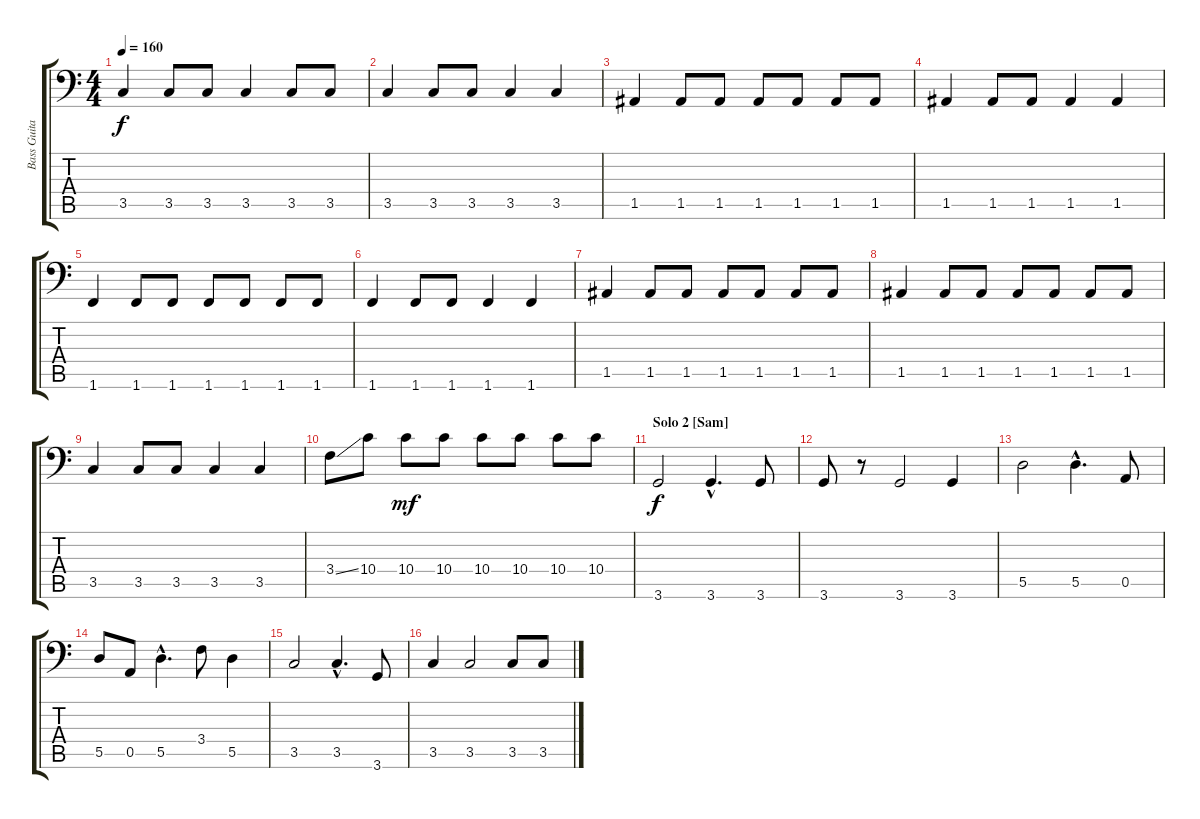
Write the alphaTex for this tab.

\track ("Bass Guitar" "Bass Guita") {instrument electricbassfinger}
\staff {score tabs}
\tuning (E3 B2 G2 D2 A1 E1) {hide}
\ts (4 4)
\tempo 160
\clef f4
\ks c
3.5.4{dy f} 3.5.8 3.5.8 3.5.4 3.5.8 3.5.8 |
3.5.4 3.5.8 3.5.8 3.5.4 3.5.4 |
1.5.4 1.5.8 1.5.8 1.5.8 1.5.8 1.5.8 1.5.8 |
1.5.4 1.5.8 1.5.8 1.5.4 1.5.4 |
1.6.4 1.6.8 1.6.8 1.6.8 1.6.8 1.6.8 1.6.8 |
1.6.4 1.6.8 1.6.8 1.6.4 1.6.4 |
1.5.4 1.5.8 1.5.8 1.5.8 1.5.8 1.5.8 1.5.8 |
1.5.4 1.5.8 1.5.8 1.5.8 1.5.8 1.5.8 1.5.8 |
3.5.4 3.5.8 3.5.8 3.5.4 3.5.4 |
3.4{ss}.8 10.4.8 10.4.8{dy mf} 10.4.8 10.4.8 10.4.8 10.4.8 10.4.8 |
\section ("" "Solo 2 [Sam]")
3.6.2{dy f} 3.6{hac}.4{d} 3.6.8 |
3.6.8 r.8 3.6.2 3.6.4 |
5.5.2 5.5{hac}.4{d} 0.5.8 |
5.5.8 0.5.8 5.5{hac}.4{d} 3.4.8 5.5.4 |
3.5.2 3.5{hac}.4{d} 3.6.8 |
3.5.4 3.5.2 3.5.8 3.5.8
